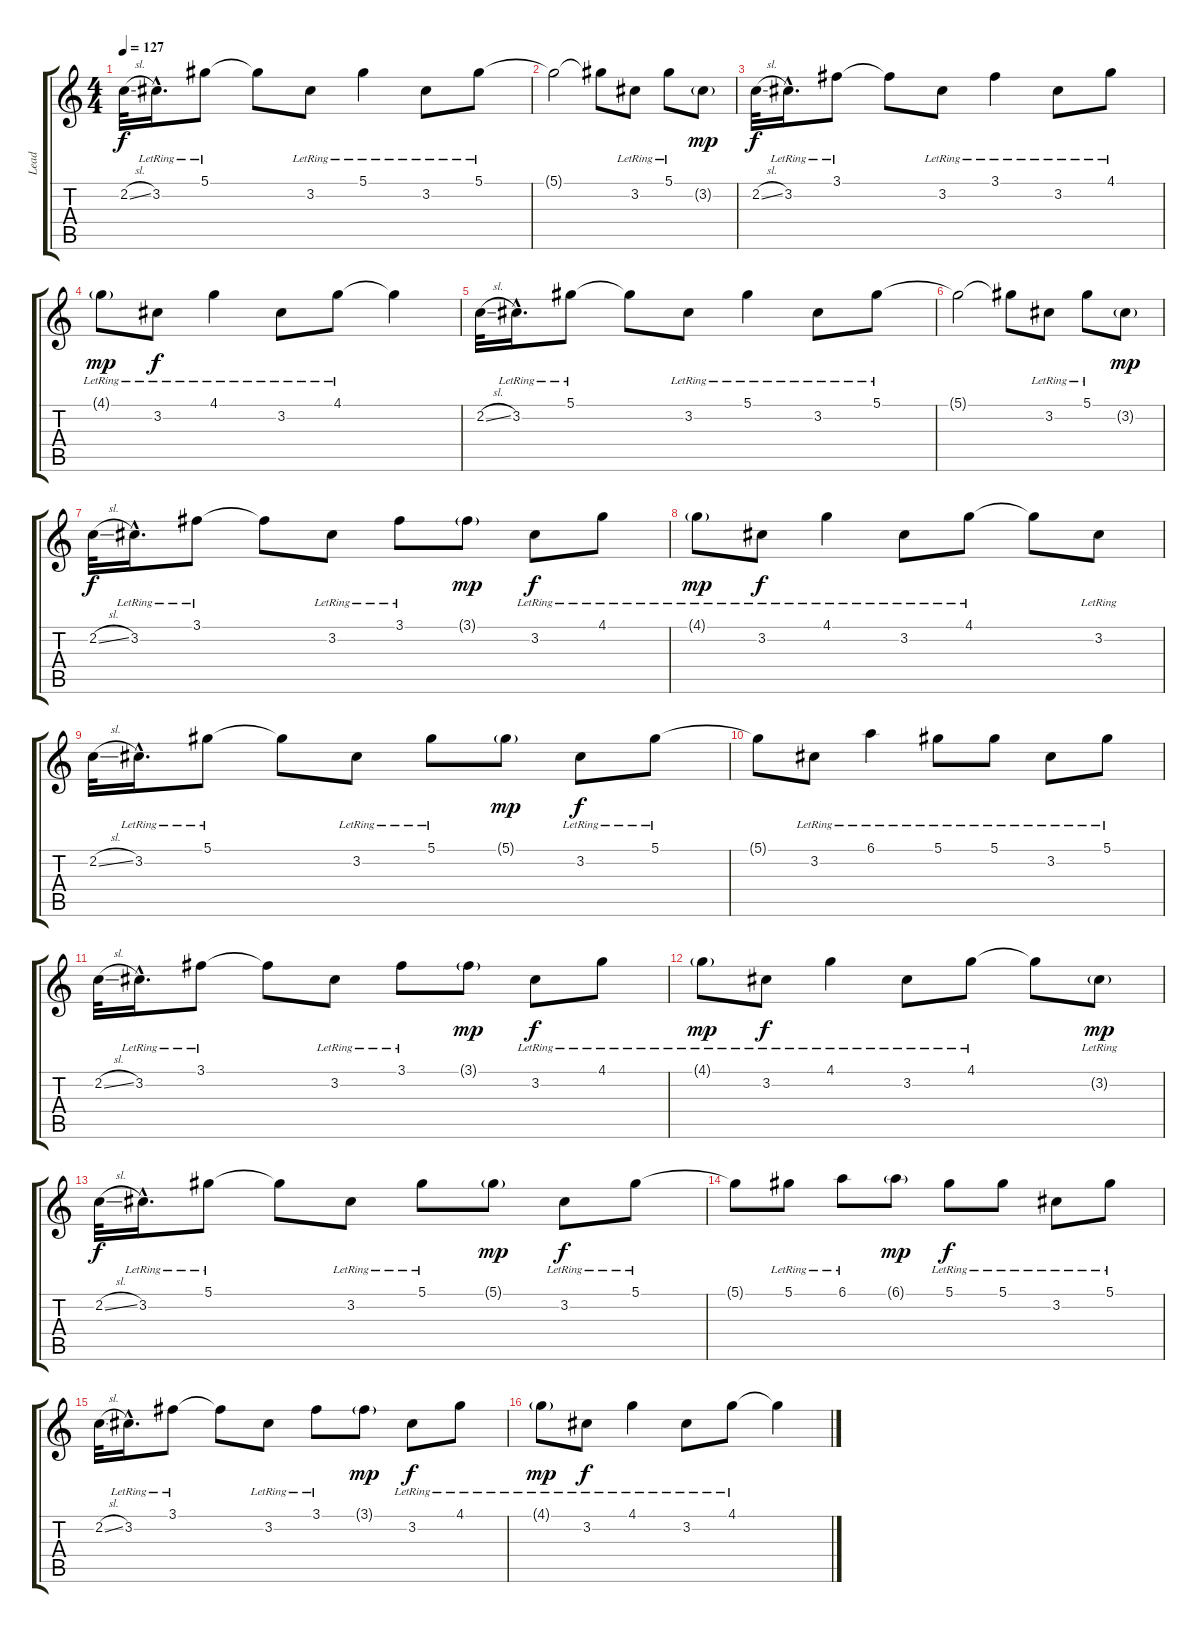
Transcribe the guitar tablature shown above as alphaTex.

\track ("Lead" "Lead") {instrument distortionguitar}
\staff {score tabs}
\tuning (Eb4 Bb3 Gb3 Db3 Ab2 Db2) {hide}
\ts (4 4)
\tempo 127
\clef g2
\ks c
2.2{sl}.32{dy f} 3.2{hac lr}.16{d} 5.1{lr}.8 5.1{t}.8 3.2{lr}.8 5.1{lr}.4 3.2{lr}.8 5.1{lr}.8 |
5.1{t}.2 5.1{t}.8 3.2{lr}.8 5.1{lr}.8 3.2{g}.8{dy mp} |
2.2{sl}.32{dy f} 3.2{hac lr}.16{d} 3.1{lr}.8 3.1{t}.8 3.2{lr}.8 3.1{lr}.4 3.2{lr}.8 4.1{lr}.8 |
4.1{g lr}.8{dy mp} 3.2{lr}.8{dy f} 4.1{lr}.4 3.2{lr}.8 4.1{lr}.8 4.1{t}.4 |
2.2{sl}.32 3.2{hac lr}.16{d} 5.1{lr}.8 5.1{t}.8 3.2{lr}.8 5.1{lr}.4 3.2{lr}.8 5.1{lr}.8 |
5.1{t}.2 5.1{t}.8 3.2{lr}.8 5.1{lr}.8 3.2{g}.8{dy mp} |
2.2{sl}.32{dy f} 3.2{hac lr}.16{d} 3.1{lr}.8 3.1{t}.8 3.2{lr}.8 3.1{lr}.8 3.1{g}.8{dy mp} 3.2{lr}.8{dy f} 4.1{lr}.8 |
4.1{g lr}.8{dy mp} 3.2{lr}.8{dy f} 4.1{lr}.4 3.2{lr}.8 4.1{lr}.8 4.1{t}.8 3.2{lr}.8 |
2.2{sl}.32 3.2{hac lr}.16{d} 5.1{lr}.8 5.1{t}.8 3.2{lr}.8 5.1{lr}.8 5.1{g}.8{dy mp} 3.2{lr}.8{dy f} 5.1{lr}.8 |
5.1{t}.8 3.2{lr}.8 6.1{lr}.4 5.1{lr}.8 5.1{lr}.8 3.2{lr}.8 5.1{lr}.8 |
2.2{sl}.32 3.2{hac lr}.16{d} 3.1{lr}.8 3.1{t}.8 3.2{lr}.8 3.1{lr}.8 3.1{g}.8{dy mp} 3.2{lr}.8{dy f} 4.1{lr}.8 |
4.1{g lr}.8{dy mp} 3.2{lr}.8{dy f} 4.1{lr}.4 3.2{lr}.8 4.1{lr}.8 4.1{t}.8 3.2{g lr}.8{dy mp} |
2.2{sl}.32{dy f} 3.2{hac lr}.16{d} 5.1{lr}.8 5.1{t}.8 3.2{lr}.8 5.1{lr}.8 5.1{g}.8{dy mp} 3.2{lr}.8{dy f} 5.1{lr}.8 |
5.1{t}.8 5.1{lr}.8 6.1{lr}.8 6.1{g}.8{dy mp} 5.1{lr}.8{dy f} 5.1{lr}.8 3.2{lr}.8 5.1{lr}.8 |
2.2{sl}.32 3.2{hac lr}.16{d} 3.1{lr}.8 3.1{t}.8 3.2{lr}.8 3.1{lr}.8 3.1{g}.8{dy mp} 3.2{lr}.8{dy f} 4.1{lr}.8 |
4.1{g lr}.8{dy mp} 3.2{lr}.8{dy f} 4.1{lr}.4 3.2{lr}.8 4.1{lr}.8 4.1{t}.4
